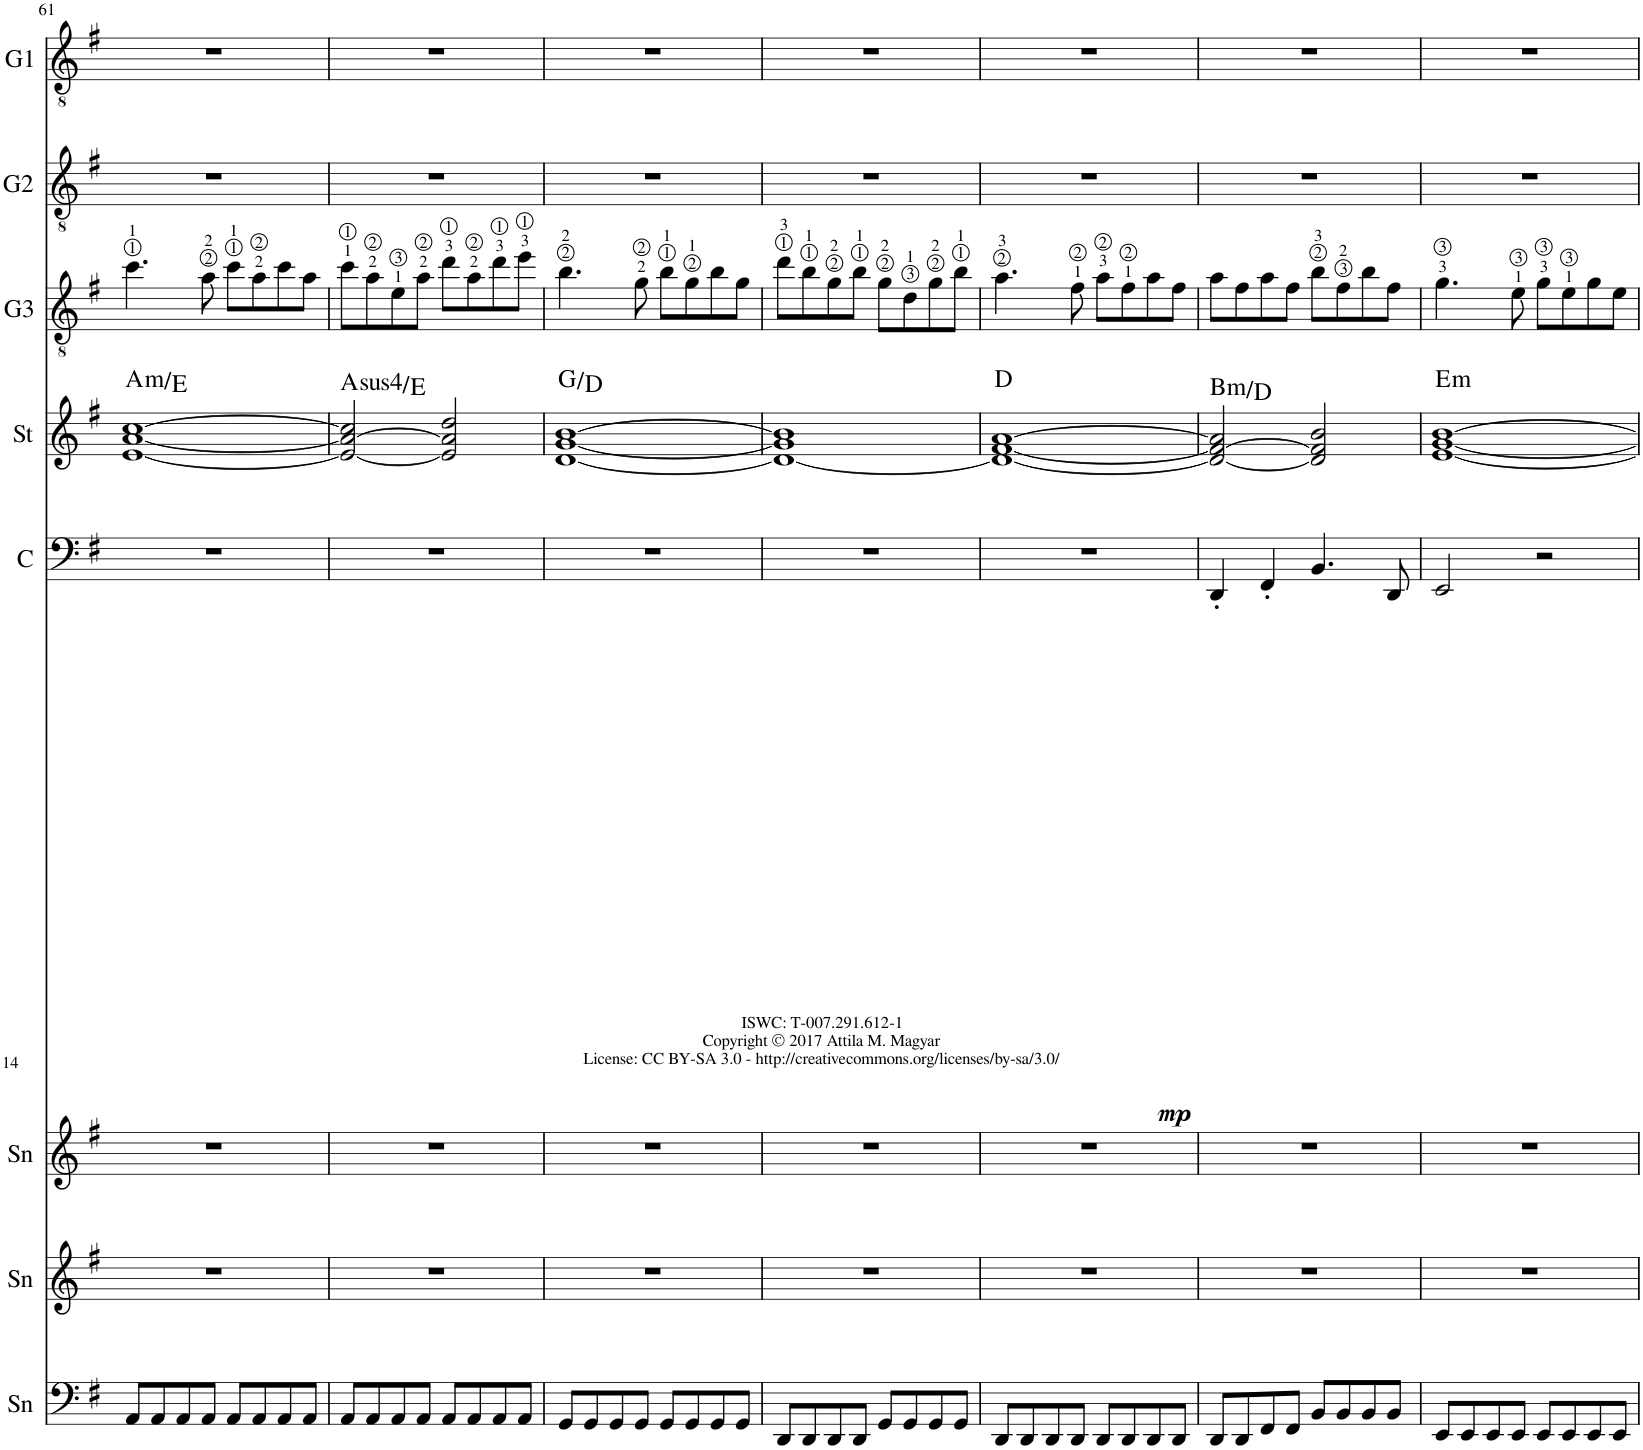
**kern	**kern	**kern	**kern	**dynam	**kern	**harte	**kern	**kern	**kern
*part8	*part7	*part6	*part5	*part5	*part4	*part4	*part3	*part2	*part1
*staff8	*staff7	*staff6	*staff5	*staff5	*staff4	*	*staff3	*staff2	*staff1
*I"Synthesizer	*I"Synthesizer	*I"Synthesizer	*I"Cello	*	*I"Strings	*	*I"Guitar 3	*I"Guitar 2	*I"Guitar 1
*I'Sn	*I'Sn	*I'Sn	*I'C	*	*I'St	*	*I'G3	*I'G2	*I'G1
!!LO:PB:g=z
*clefF4	*clefG2	*clefG2	*clefF4	*	*clefG2	*	*clefGv2	*clefGv2	*clefGv2
*k[f#]	*k[f#]	*k[f#]	*k[f#]	*	*k[f#]	*	*k[f#]	*k[f#]	*k[f#]
=61	=61	=61	=61	=61	=61	=61	=61	=61	=61
!	!	!	!	!	!	!LO:H:kt=m	!	!	!
8AA/L	1r	1r	1r	.	[1e [1a [1cc	A:min/5	4.cc\	1r	1r
8AA/	.	.	.	.	.	.	.	.	.
8AA/	.	.	.	.	.	.	.	.	.
8AA/J	.	.	.	.	.	.	8a\	.	.
8AA/L	.	.	.	.	.	.	8cc\L	.	.
8AA/	.	.	.	.	.	.	8a\	.	.
8AA/	.	.	.	.	.	.	8cc\	.	.
8AA/J	.	.	.	.	.	.	8a\J	.	.
=62	=62	=62	=62	=62	=62	=62	=62	=62	=62
!	!	!	!	!	!	!LO:H:kt=4	!	!	!
8AA/L	1r	1r	1r	.	2e/_ 2a/_ 2cc/]	A:sus4/5	8cc\L	1r	1r
8AA/	.	.	.	.	.	.	8a\	.	.
8AA/	.	.	.	.	.	.	8e\	.	.
8AA/J	.	.	.	.	.	.	8a\J	.	.
8AA/L	.	.	.	.	2e/] 2a/] 2dd/	.	8dd\L	.	.
8AA/	.	.	.	.	.	.	8a\	.	.
8AA/	.	.	.	.	.	.	8dd\	.	.
8AA/J	.	.	.	.	.	.	8ee\J	.	.
=63	=63	=63	=63	=63	=63	=63	=63	=63	=63
8GG/L	1r	1r	1r	.	[1d [1g [1b	G:maj/5	4.b\	1r	1r
8GG/	.	.	.	.	.	.	.	.	.
8GG/	.	.	.	.	.	.	.	.	.
8GG/J	.	.	.	.	.	.	8g\	.	.
8GG/L	.	.	.	.	.	.	8b\L	.	.
8GG/	.	.	.	.	.	.	8g\	.	.
8GG/	.	.	.	.	.	.	8b\	.	.
8GG/J	.	.	.	.	.	.	8g\J	.	.
=64	=64	=64	=64	=64	=64	=64	=64	=64	=64
8DD/L	1r	1r	1r	.	1d_ 1g] 1b]	.	8dd\L	1r	1r
8DD/	.	.	.	.	.	.	8b\	.	.
8DD/	.	.	.	.	.	.	8g\	.	.
8DD/J	.	.	.	.	.	.	8b\J	.	.
8GG/L	.	.	.	.	.	.	8g\L	.	.
8GG/	.	.	.	.	.	.	8d\	.	.
8GG/	.	.	.	.	.	.	8g\	.	.
8GG/J	.	.	.	.	.	.	8b\J	.	.
=65	=65	=65	=65	=65	=65	=65	=65	=65	=65
8DD/L	1r	1r	1r	.	1d_ [1f# [1a	D:maj	4.a\	1r	1r
8DD/	.	.	.	.	.	.	.	.	.
8DD/	.	.	.	.	.	.	.	.	.
8DD/J	.	.	.	.	.	.	8f#\	.	.
8DD/L	.	.	.	.	.	.	8a\L	.	.
8DD/	.	.	.	.	.	.	8f#\	.	.
8DD/	.	.	.	.	.	.	8a\	.	.
8DD/J	.	.	.	.	.	.	8f#\J	.	.
=66	=66	=66	=66	=66	=66	=66	=66	=66	=66
!	!	!	!	!LO:DY:b	!	!LO:H:kt=m	!	!	!
8DD/L	1r	1r	4DD'/	mp	2d/_ 2f#/_ 2a/]	B:min/b3	8a\L	1r	1r
8DD/	.	.	.	.	.	.	8f#\	.	.
8FF#/	.	.	4FF#'/	.	.	.	8a\	.	.
8FF#/J	.	.	.	.	.	.	8f#\J	.	.
8BB/L	.	.	4.BB/	.	2d/] 2f#/] 2b/	.	8b\L	.	.
8BB/	.	.	.	.	.	.	8f#\	.	.
8BB/	.	.	.	.	.	.	8b\	.	.
8BB/J	.	.	8DD/	.	.	.	8f#\J	.	.
=67	=67	=67	=67	=67	=67	=67	=67	=67	=67
!	!	!	!	!	!	!LO:H:kt=m	!	!	!
8EE/L	1r	1r	2EE/	.	[1e [1g [1b	E:min	4.g\	1r	1r
8EE/	.	.	.	.	.	.	.	.	.
8EE/	.	.	.	.	.	.	.	.	.
8EE/J	.	.	.	.	.	.	8e\	.	.
8EE/L	.	.	2r	.	.	.	8g\L	.	.
8EE/	.	.	.	.	.	.	8e\	.	.
8EE/	.	.	.	.	.	.	8g\	.	.
8EE/J	.	.	.	.	.	.	8e\J	.	.
=	=	=	=	=	=	=	=	=	=
*-	*-	*-	*-	*-	*-	*-	*-	*-	*-
